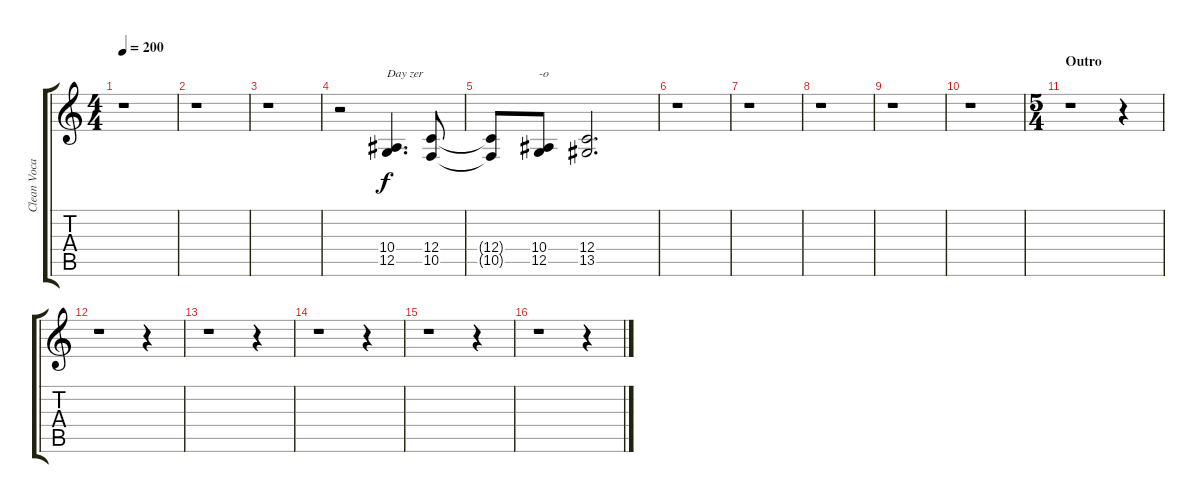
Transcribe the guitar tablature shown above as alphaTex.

\track ("Clean Vocals (Kride)" "Clean Voca") {instrument tenorsax}
\staff {score tabs}
\tuning (D4 A3 F3 C3 G2 D2) {hide}
\ts (4 4)
\tempo 200
\clef g2
\ks c
r.1{dy f} |
r.1 |
r.1 |
r.2 (10.4 12.5).4{d txt "Day zer"} (12.4 10.5).8 |
(12.4{t} 10.5{t}).8 (10.4 12.5).8{txt "-o"} (12.4 13.5).2{d} |
r.1 |
r.1 |
r.1 |
r.1 |
r.1 |
\ts (5 4)
\section ("" "Outro")
r.1 r.4 |
r.1 r.4 |
r.1 r.4 |
r.1 r.4 |
r.1 r.4 |
r.1 r.4
